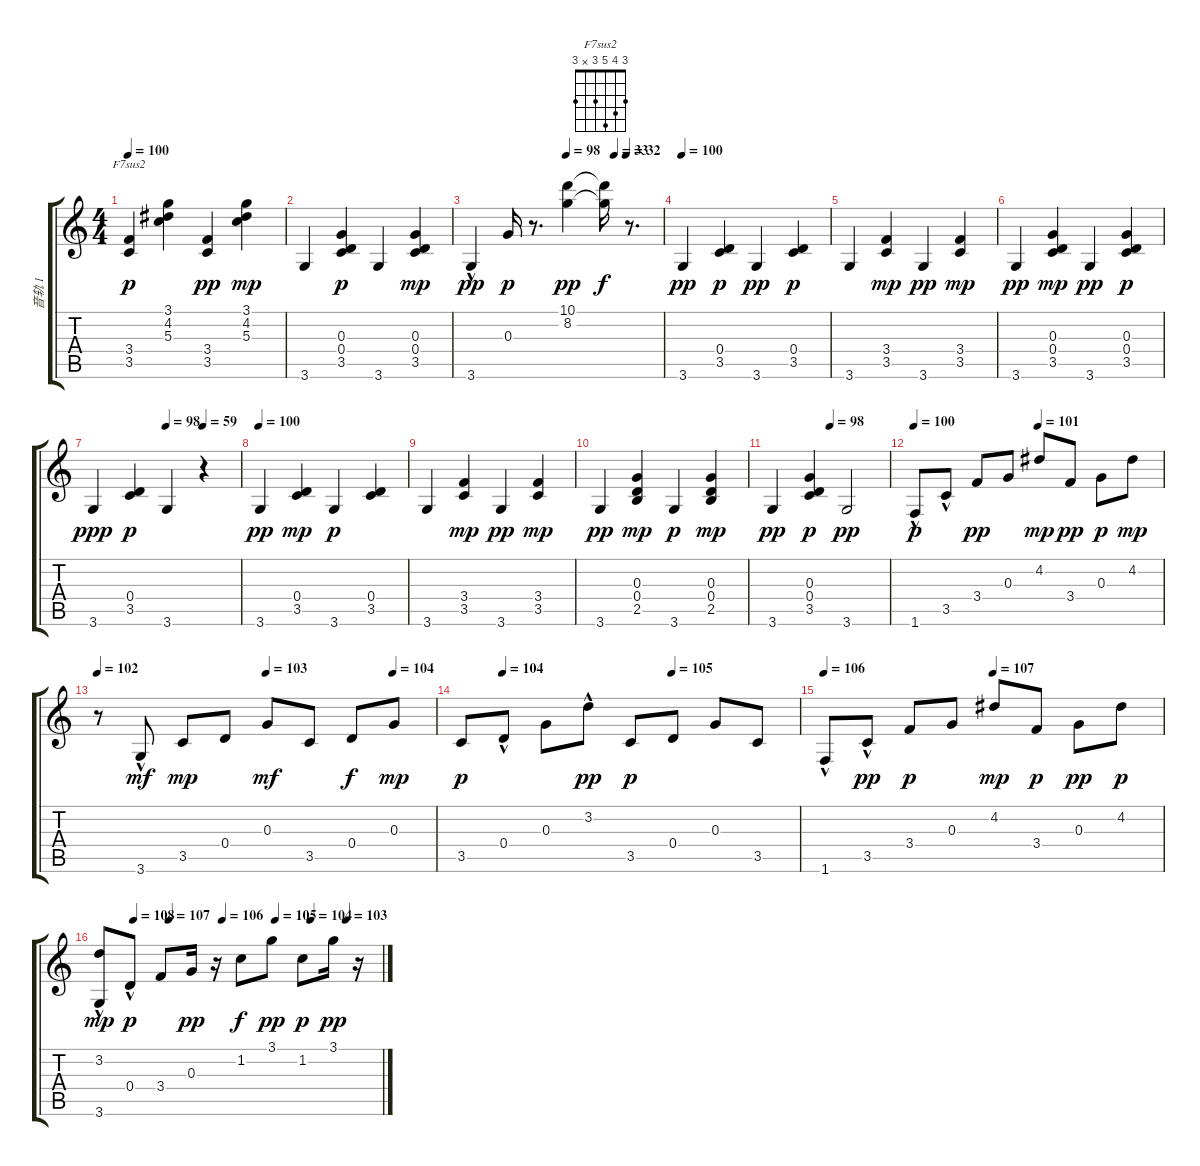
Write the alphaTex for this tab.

\track ("音轨 1" "音轨 1") {instrument acousticguitarsteel}
\staff {score tabs}
\tuning (E4 B3 G3 D3 A2 E2) {hide}
\chord ("F7sus2" 3 4 5 3 x 3)
\ts (4 4)
\tempo 100
\clef g2
\ks c
(3.4 3.5).4{ch "F7sus2" dy p} (3.1 4.2 5.3).4 (3.4 3.5).4{dy pp} (3.1 4.2 5.3).4{dy mp} |
3.6.4 (0.3 0.4 3.5).4{dy p} 3.6.4 (0.3 0.4 3.5).4{dy mp} |
\tempo (98 0.5)
\tempo (33 0.75)
\tempo (32 0.8125)
3.6{hac}.4{dy pp} 0.3.16{dy p} r.8{d} (10.1 8.2).4{dy pp} (10.1{t} 8.2{t}).16{dy f} r.8{d} |
\tempo 100
3.6.4{dy pp} (0.4 3.5).4{dy p} 3.6.4{dy pp} (0.4 3.5).4{dy p} |
3.6.4 (3.4 3.5).4{dy mp} 3.6.4{dy pp} (3.4 3.5).4{dy mp} |
3.6.4{dy pp} (0.3 0.4 3.5).4{dy mp} 3.6.4{dy pp} (0.3 0.4 3.5).4{dy p} |
\tempo (98 0.5)
\tempo (59 0.75)
3.6.4{dy ppp} (0.4 3.5).4{dy p} 3.6.4 r.4 |
\tempo 100
3.6.4{dy pp} (0.4 3.5).4{dy mp} 3.6.4{dy p} (0.4 3.5).4 |
3.6.4 (3.4 3.5).4{dy mp} 3.6.4{dy pp} (3.4 3.5).4{dy mp} |
3.6.4{dy pp} (0.3 0.4 2.5).4{dy mp} 3.6.4{dy p} (0.3 0.4 2.5).4{dy mp} |
\tempo (98 0.5)
3.6.4{dy pp} (0.3 0.4 3.5).4{dy p} 3.6.2{dy pp} |
\tempo 100
\tempo (101 0.5)
1.6{hac}.8{dy p} 3.5{hac}.8 3.4.8{dy pp} 0.3.8 4.2.8{dy mp} 3.4.8{dy pp} 0.3.8{dy p} 4.2.8{dy mp} |
\tempo 102
\tempo (103 0.5)
\tempo (104 0.875)
r.8 3.6{hac}.8{dy mf} 3.5.8{dy mp} 0.4.8 0.3.8{dy mf} 3.5.8 0.4.8{dy f} 0.3.8{dy mp} |
\tempo (104 0.125)
\tempo (105 0.625)
3.5.8{dy p} 0.4{hac}.8 0.3.8 3.2{hac}.8{dy pp} 3.5.8{dy p} 0.4.8 0.3.8 3.5.8 |
\tempo 106
\tempo (107 0.5)
1.6{hac}.8 3.5{hac}.8{dy pp} 3.4.8{dy p} 0.3.8 4.2.8{dy mp} 3.4.8{dy p} 0.3.8{dy pp} 4.2.8{dy p} |
\tempo (108 0.125)
\tempo (107 0.25)
\tempo (106 0.4375)
\tempo (105 0.625)
\tempo (104 0.75)
\tempo (103 0.875)
(3.2{hac} 3.6).8{dy mp} 0.4{hac}.8{dy p} 3.4.8 0.3.16{dy pp} r.16 1.2.8{dy f} 3.1.8{dy pp} 1.2.8{dy p} 3.1.16{dy pp} r.16
